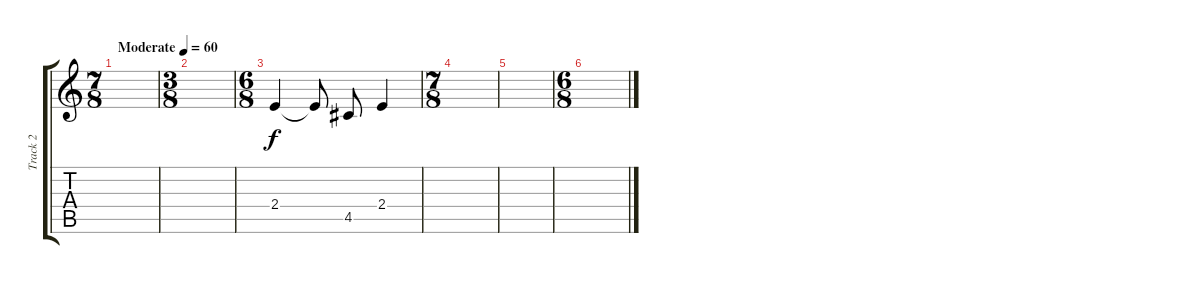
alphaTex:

\track ("Track 2" "Track 2") {instrument electricguitarclean}
\staff {score tabs}
\tuning (E4 B3 G3 D3 A2 E2) {hide}
\ts (7 8)
\tempo (60 "Moderate")
\clef g2
\ks c
|
\ts (3 8)
|
\ts (6 8)
2.4.4 2.4{t}.8 4.5.8 2.4.4 |
\ts (7 8)
|
|
\ts (6 8)
